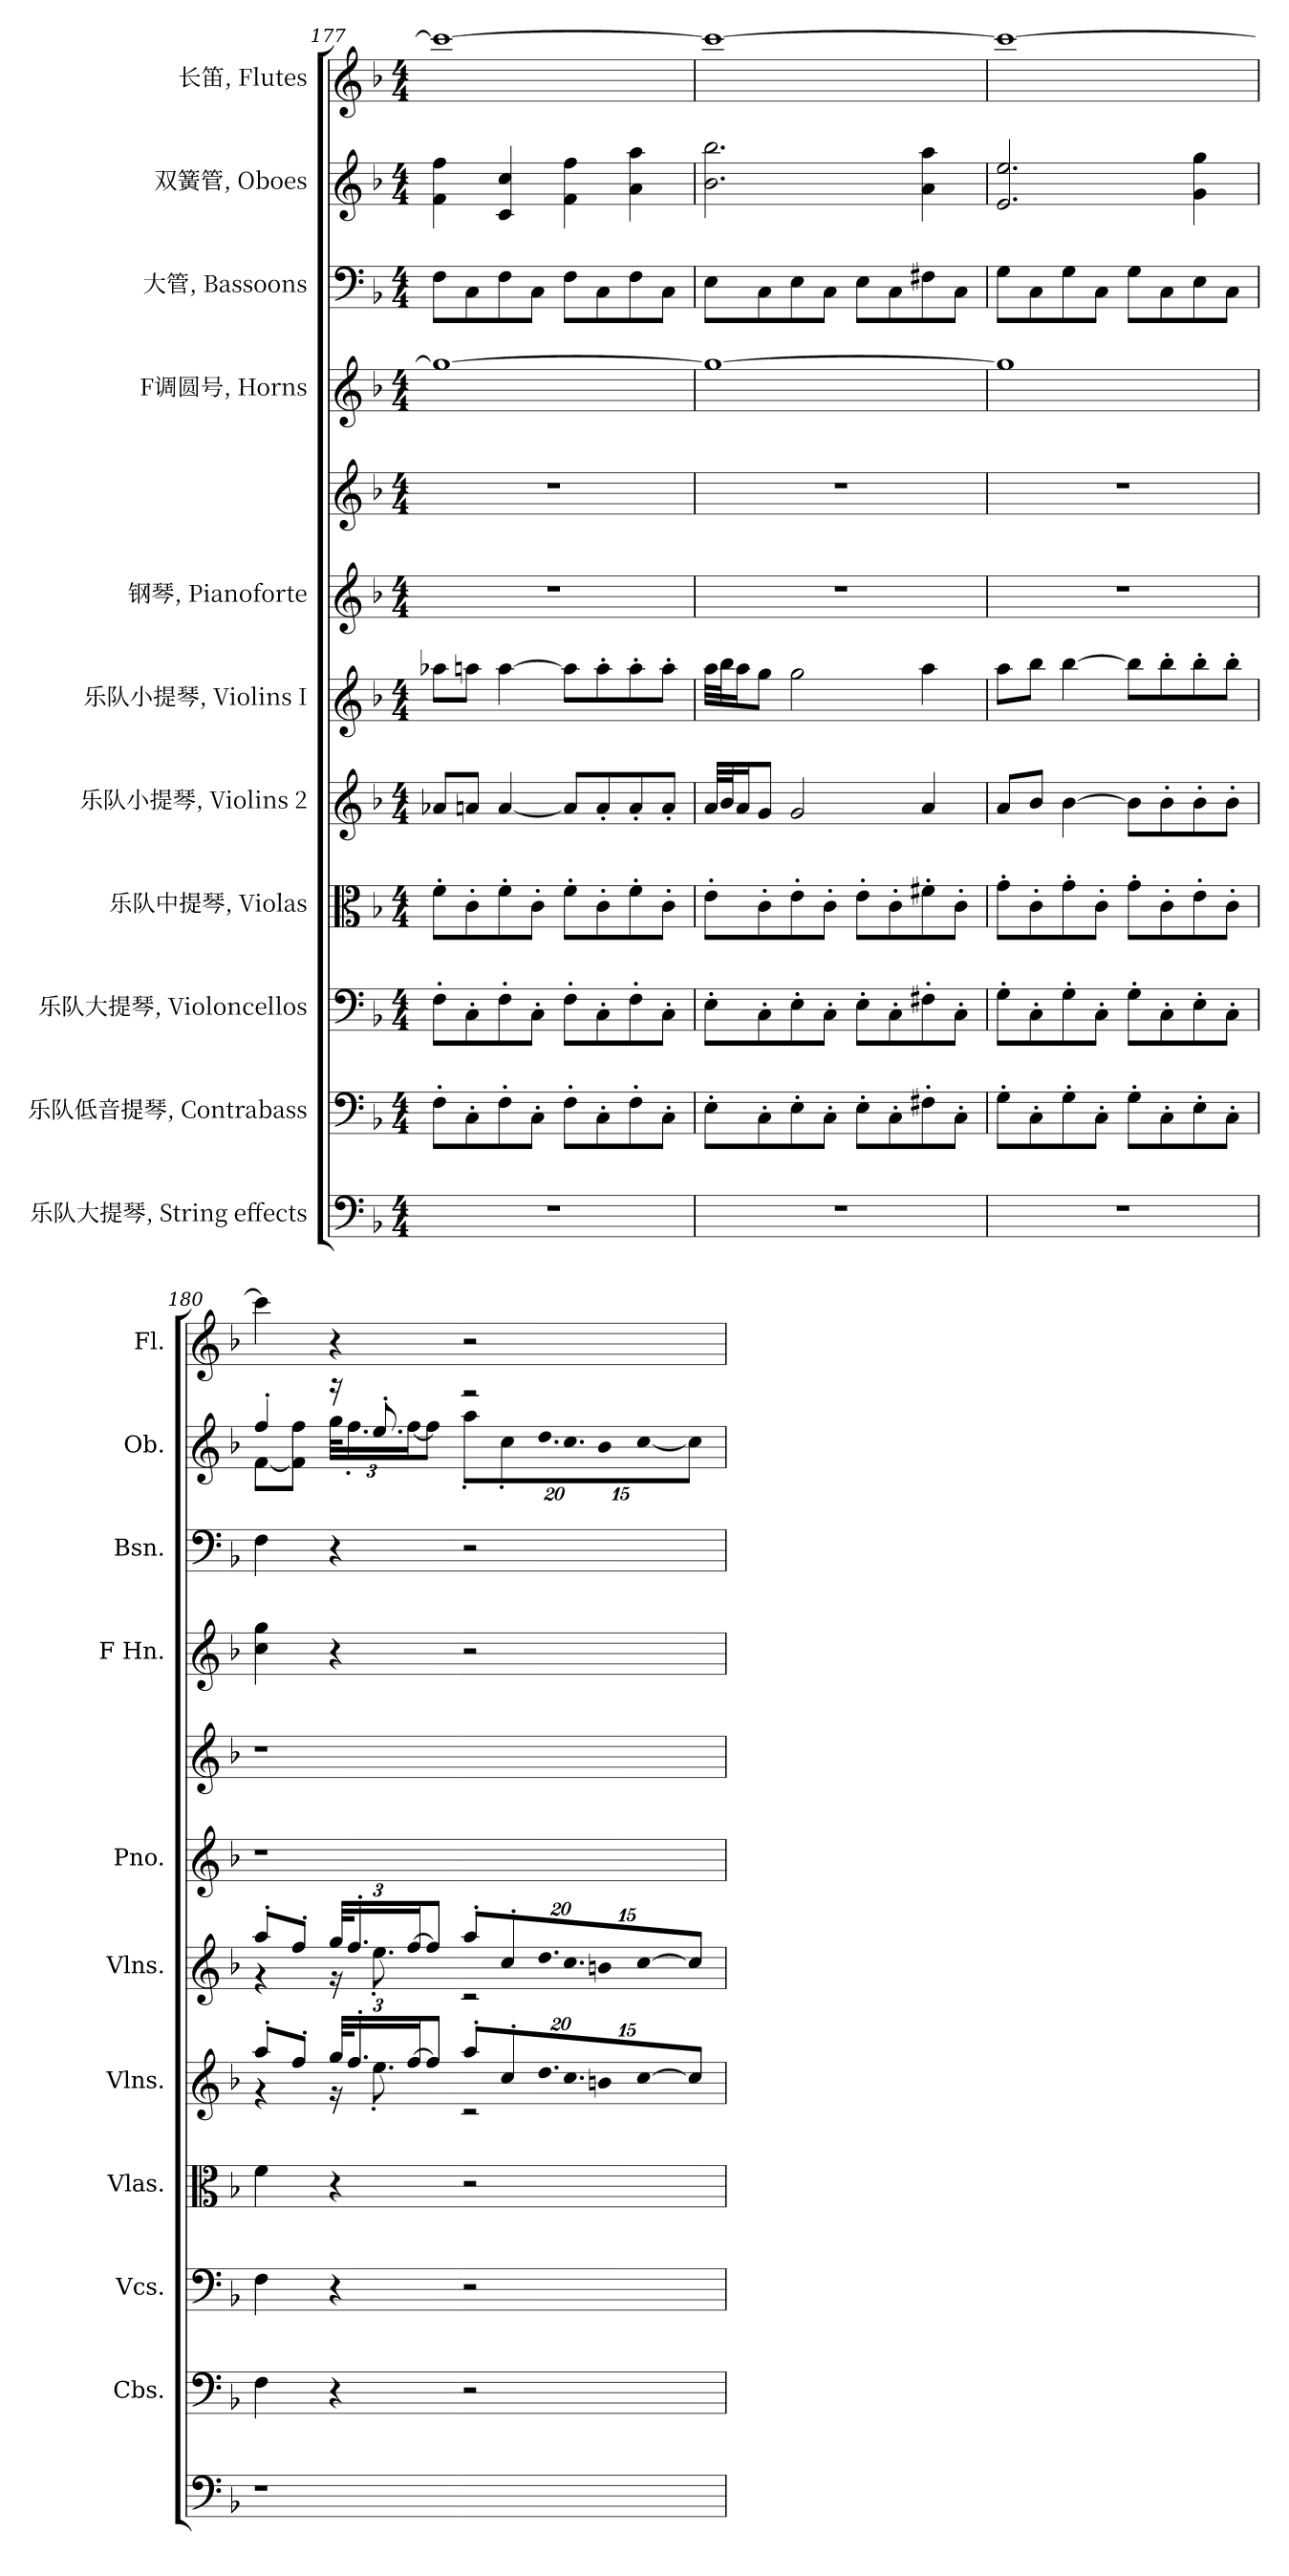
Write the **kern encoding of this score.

**kern	**kern	**kern	**kern	**kern	**kern	**kern	**kern	**kern	**kern	**kern	**kern
*part11	*part10	*part9	*part8	*part7	*part6	*part5	*part5	*part4	*part3	*part2	*part1
*staff12	*staff11	*staff10	*staff9	*staff8	*staff7	*staff6	*staff5	*staff4	*staff3	*staff2	*staff1
*I"乐队大提琴, String effects	*I"乐队低音提琴, Contrabass	*I"乐队大提琴, Violoncellos	*I"乐队中提琴, Violas	*I"乐队小提琴, Violins 2	*I"乐队小提琴, Violins I	*I"钢琴, Pianoforte	*	*I"F调圆号, Horns	*I"大管, Bassoons	*I"双簧管, Oboes	*I"长笛, Flutes
*	*I'Cbs.	*I'Vcs.	*I'Vlas.	*I'Vlns.	*I'Vlns.	*I'Pno.	*	*I'F Hn.	*I'Bsn.	*I'Ob.	*I'Fl.
*clefF4	*clefF4	*clefF4	*clefC3	*clefG2	*clefG2	*clefG2	*clefG2	*clefG2	*clefF4	*clefG2	*clefG2
*	*ITrd7c12	*	*	*	*	*	*	*ITrd4c7	*	*	*
*k[b-]	*k[b-]	*k[b-]	*k[b-]	*k[b-]	*k[b-]	*k[b-]	*k[b-]	*k[b-e-]	*k[b-]	*k[b-]	*k[b-]
*M4/4	*M4/4	*M4/4	*M4/4	*M4/4	*M4/4	*M4/4	*M4/4	*M4/4	*M4/4	*M4/4	*M4/4
=177	=177	=177	=177	=177	=177	=177	=177	=177	=177	=177	=177
1r	8FF'\L	8F'\L	8f'\L	8a-X/L	8aa-X\L	1r	1r	1cc_	8F\L	4f\ 4ff\	1ccc_
.	8CC'\	8C'\	8c'\	8an/J	8aan\J	.	.	.	8C\	.	.
.	8FF'\	8F'\	8f'\	[4a/	[4aa\	.	.	.	8F\	4c/ 4cc/	.
.	8CC'\J	8C'\J	8c'\J	.	.	.	.	.	8C\J	.	.
.	8FF'\L	8F'\L	8f'\L	8a/L]	8aa\L]	.	.	.	8F\L	4f\ 4ff\	.
.	8CC'\	8C'\	8c'\	8a'/	8aa'\	.	.	.	8C\	.	.
.	8FF'\	8F'\	8f'\	8a'/	8aa'\	.	.	.	8F\	4a\ 4aa\	.
.	8CC'\J	8C'\J	8c'\J	8a'/J	8aa'\J	.	.	.	8C\J	.	.
!!LO:PB:g=z
=178	=178	=178	=178	=178	=178	=178	=178	=178	=178	=178	=178
1r	8EE'\L	8E'\L	8e'\L	32a/LLL	32aa\LLL	1r	1r	1cc_	8E\L	2.b-\ 2.bb-\	1ccc_
.	.	.	.	32b-/J	32bb-\J	.	.	.	.	.	.
.	.	.	.	16a/J	16aa\J	.	.	.	.	.	.
.	8CC'\	8C'\	8c'\	8g/J	8gg\J	.	.	.	8C\	.	.
.	8EE'\	8E'\	8e'\	2g/	2gg\	.	.	.	8E\	.	.
.	8CC'\J	8C'\J	8c'\J	.	.	.	.	.	8C\J	.	.
.	8EE'\L	8E'\L	8e'\L	.	.	.	.	.	8E\L	.	.
.	8CC'\	8C'\	8c'\	.	.	.	.	.	8C\	.	.
.	8FF#X'\	8F#X'\	8f#X'\	4a/	4aa\	.	.	.	8F#X\	4a\ 4aa\	.
.	8CC'\J	8C'\J	8c'\J	.	.	.	.	.	8C\J	.	.
=179	=179	=179	=179	=179	=179	=179	=179	=179	=179	=179	=179
1r	8GG'\L	8G'\L	8g'\L	8a/L	8aa\L	1r	1r	1cc]	8G\L	2.e/ 2.ee/	1ccc_
.	8CC'\	8C'\	8c'\	8b-/J	8bb-\J	.	.	.	8C\	.	.
.	8GG'\	8G'\	8g'\	[4b-\	[4bb-\	.	.	.	8G\	.	.
.	8CC'\J	8C'\J	8c'\J	.	.	.	.	.	8C\J	.	.
.	8GG'\L	8G'\L	8g'\L	8b-\L]	8bb-\L]	.	.	.	8G\L	.	.
.	8CC'\	8C'\	8c'\	8b-'\	8bb-'\	.	.	.	8C\	.	.
.	8EE'\	8E'\	8e'\	8b-'\	8bb-'\	.	.	.	8E\	4g\ 4gg\	.
.	8CC'\J	8C'\J	8c'\J	8b-'\J	8bb-'\J	.	.	.	8C\J	.	.
=180	=180	=180	=180	=180	=180	=180	=180	=180	=180	=180	=180
*	*	*	*	*^	*^	*	*	*	*	*^	*
1r	4FF\	4F\	4f\	8aa'/L	4r	8aa'/L	4r	1r	1r	4f\ 4cc\	4F\	4ff'/	[8f\L	4ccc\]
.	.	.	.	8ff'/J	.	8ff'/J	.	.	.	.	.	.	8f\] 8ff\J	.
*	*	*	*	*Xbrackettup	*	*Xbrackettup	*	*	*	*	*	*	*Xbrackettup	*
.	4r	4r	4r	48gg/KLL	16r	48gg/KLL	16r	.	.	4r	4r	16r	48gg\KLL	4r
.	.	.	.	24.ff'/	.	24.ff'/	.	.	.	.	.	.	24.ff'\	.
.	.	.	.	.	8.ee'\	.	8.ee'\	.	.	.	.	8.ee'/	.	.
.	.	.	.	[24ff/J	.	[24ff/J	.	.	.	.	.	.	[24ff\J	.
.	.	.	.	8ff/J]	.	8ff/J]	.	.	.	.	.	.	8ff\J]	.
.	2r	2r	2r	8aa'/L	2r	8aa'/L	2r	.	.	2r	2r	2r	8aa'\L	2r
.	.	.	.	8cc'/	.	8cc'/	.	.	.	.	.	.	8cc'\	.
!	!	!	!	!LO:N:vis=32.	!	!LO:N:vis=32.	!	!	!	!	!	!	!LO:N:vis=32.	!
.	.	.	.	640%17dd/LLL	.	640%17dd/LLL	.	.	.	.	.	.	640%17dd\LLL	.
!	!	!	!	!LO:N:vis=32.	!	!LO:N:vis=32.	!	!	!	!	!	!	!LO:N:vis=32.	!
.	.	.	.	640%17cc/J	.	640%17cc/J	.	.	.	.	.	.	640%17cc\J	.
.	.	.	.	1920ryy	.	1920ryy	.	.	.	.	.	.	1920ryy	.
!	!	!	!	!LO:N:vis=32	!	!LO:N:vis=32	!	!	!	!	!	!	!LO:N:vis=32	!
.	.	.	.	640%23bn/	.	640%23bn/	.	.	.	.	.	.	640%23b-\	.
!	!	!	!	!LO:N:vis=32	!	!LO:N:vis=32	!	!	!	!	!	!	!LO:N:vis=32	!
.	.	.	.	[640%23cc/JJ	.	[640%23cc/JJ	.	.	.	.	.	.	[640%23cc\JJ	.
.	.	.	.	8cc/J]	.	8cc/J]	.	.	.	.	.	.	8cc\J]	.
1920ryy	1920ryy	1920ryy	1920ryy	.	1920ryy	.	1920ryy	1920ryy	1920ryy	1920ryy	1920ryy	1920ryy	.	1920ryy
*	*	*	*	*v	*v	*	*	*	*	*	*	*v	*v	*
*	*	*	*	*	*v	*v	*	*	*	*	*	*
=	=	=	=	=	=	=	=	=	=	=	=
*-	*-	*-	*-	*-	*-	*-	*-	*-	*-	*-	*-
